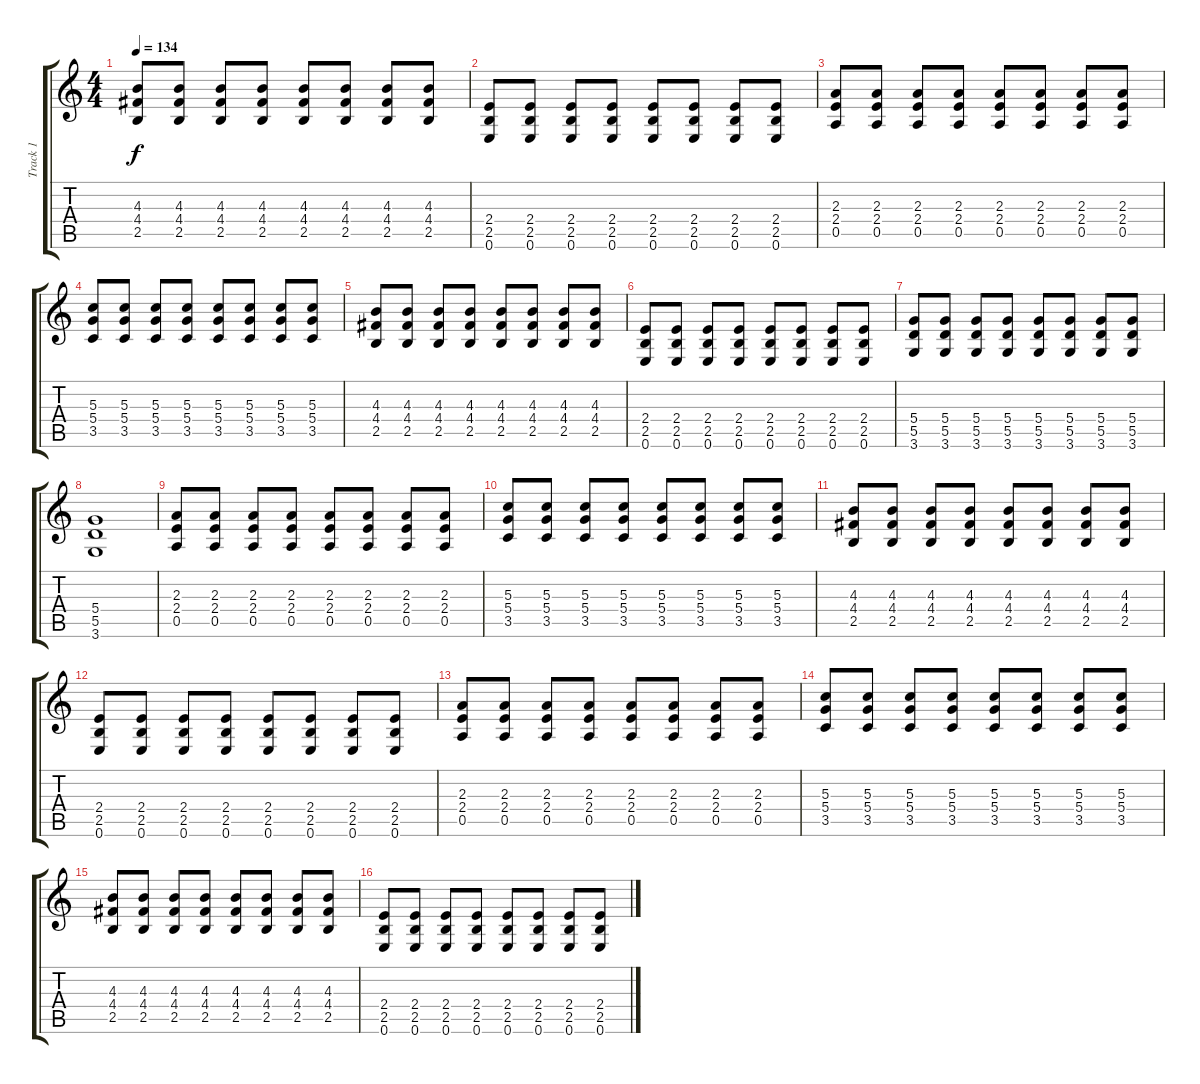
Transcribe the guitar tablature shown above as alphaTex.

\track ("Track 1" "Track 1") {instrument overdrivenguitar}
\staff {score tabs}
\tuning (E4 B3 G3 D3 A2 E2) {hide}
\ts (4 4)
\tempo 134
\clef g2
\ks c
(4.3 4.4 2.5).8{dy f} (4.3 4.4 2.5).8 (4.3 4.4 2.5).8 (4.3 4.4 2.5).8 (4.3 4.4 2.5).8 (4.3 4.4 2.5).8 (4.3 4.4 2.5).8 (4.3 4.4 2.5).8 |
(2.4 2.5 0.6).8 (2.4 2.5 0.6).8 (2.4 2.5 0.6).8 (2.4 2.5 0.6).8 (2.4 2.5 0.6).8 (2.4 2.5 0.6).8 (2.4 2.5 0.6).8 (2.4 2.5 0.6).8 |
(2.3 2.4 0.5).8 (2.3 2.4 0.5).8 (2.3 2.4 0.5).8 (2.3 2.4 0.5).8 (2.3 2.4 0.5).8 (2.3 2.4 0.5).8 (2.3 2.4 0.5).8 (2.3 2.4 0.5).8 |
(5.3 5.4 3.5).8 (5.3 5.4 3.5).8 (5.3 5.4 3.5).8 (5.3 5.4 3.5).8 (5.3 5.4 3.5).8 (5.3 5.4 3.5).8 (5.3 5.4 3.5).8 (5.3 5.4 3.5).8 |
(4.3 4.4 2.5).8 (4.3 4.4 2.5).8 (4.3 4.4 2.5).8 (4.3 4.4 2.5).8 (4.3 4.4 2.5).8 (4.3 4.4 2.5).8 (4.3 4.4 2.5).8 (4.3 4.4 2.5).8 |
(2.4 2.5 0.6).8 (2.4 2.5 0.6).8 (2.4 2.5 0.6).8 (2.4 2.5 0.6).8 (2.4 2.5 0.6).8 (2.4 2.5 0.6).8 (2.4 2.5 0.6).8 (2.4 2.5 0.6).8 |
(5.4 5.5 3.6).8 (5.4 5.5 3.6).8 (5.4 5.5 3.6).8 (5.4 5.5 3.6).8 (5.4 5.5 3.6).8 (5.4 5.5 3.6).8 (5.4 5.5 3.6).8 (5.4 5.5 3.6).8 |
(5.4 5.5 3.6).1 |
(2.3 2.4 0.5).8 (2.3 2.4 0.5).8 (2.3 2.4 0.5).8 (2.3 2.4 0.5).8 (2.3 2.4 0.5).8 (2.3 2.4 0.5).8 (2.3 2.4 0.5).8 (2.3 2.4 0.5).8 |
(5.3 5.4 3.5).8 (5.3 5.4 3.5).8 (5.3 5.4 3.5).8 (5.3 5.4 3.5).8 (5.3 5.4 3.5).8 (5.3 5.4 3.5).8 (5.3 5.4 3.5).8 (5.3 5.4 3.5).8 |
(4.3 4.4 2.5).8 (4.3 4.4 2.5).8 (4.3 4.4 2.5).8 (4.3 4.4 2.5).8 (4.3 4.4 2.5).8 (4.3 4.4 2.5).8 (4.3 4.4 2.5).8 (4.3 4.4 2.5).8 |
(2.4 2.5 0.6).8 (2.4 2.5 0.6).8 (2.4 2.5 0.6).8 (2.4 2.5 0.6).8 (2.4 2.5 0.6).8 (2.4 2.5 0.6).8 (2.4 2.5 0.6).8 (2.4 2.5 0.6).8 |
(2.3 2.4 0.5).8 (2.3 2.4 0.5).8 (2.3 2.4 0.5).8 (2.3 2.4 0.5).8 (2.3 2.4 0.5).8 (2.3 2.4 0.5).8 (2.3 2.4 0.5).8 (2.3 2.4 0.5).8 |
(5.3 5.4 3.5).8 (5.3 5.4 3.5).8 (5.3 5.4 3.5).8 (5.3 5.4 3.5).8 (5.3 5.4 3.5).8 (5.3 5.4 3.5).8 (5.3 5.4 3.5).8 (5.3 5.4 3.5).8 |
(4.3 4.4 2.5).8 (4.3 4.4 2.5).8 (4.3 4.4 2.5).8 (4.3 4.4 2.5).8 (4.3 4.4 2.5).8 (4.3 4.4 2.5).8 (4.3 4.4 2.5).8 (4.3 4.4 2.5).8 |
(2.4 2.5 0.6).8 (2.4 2.5 0.6).8 (2.4 2.5 0.6).8 (2.4 2.5 0.6).8 (2.4 2.5 0.6).8 (2.4 2.5 0.6).8 (2.4 2.5 0.6).8 (2.4 2.5 0.6).8
